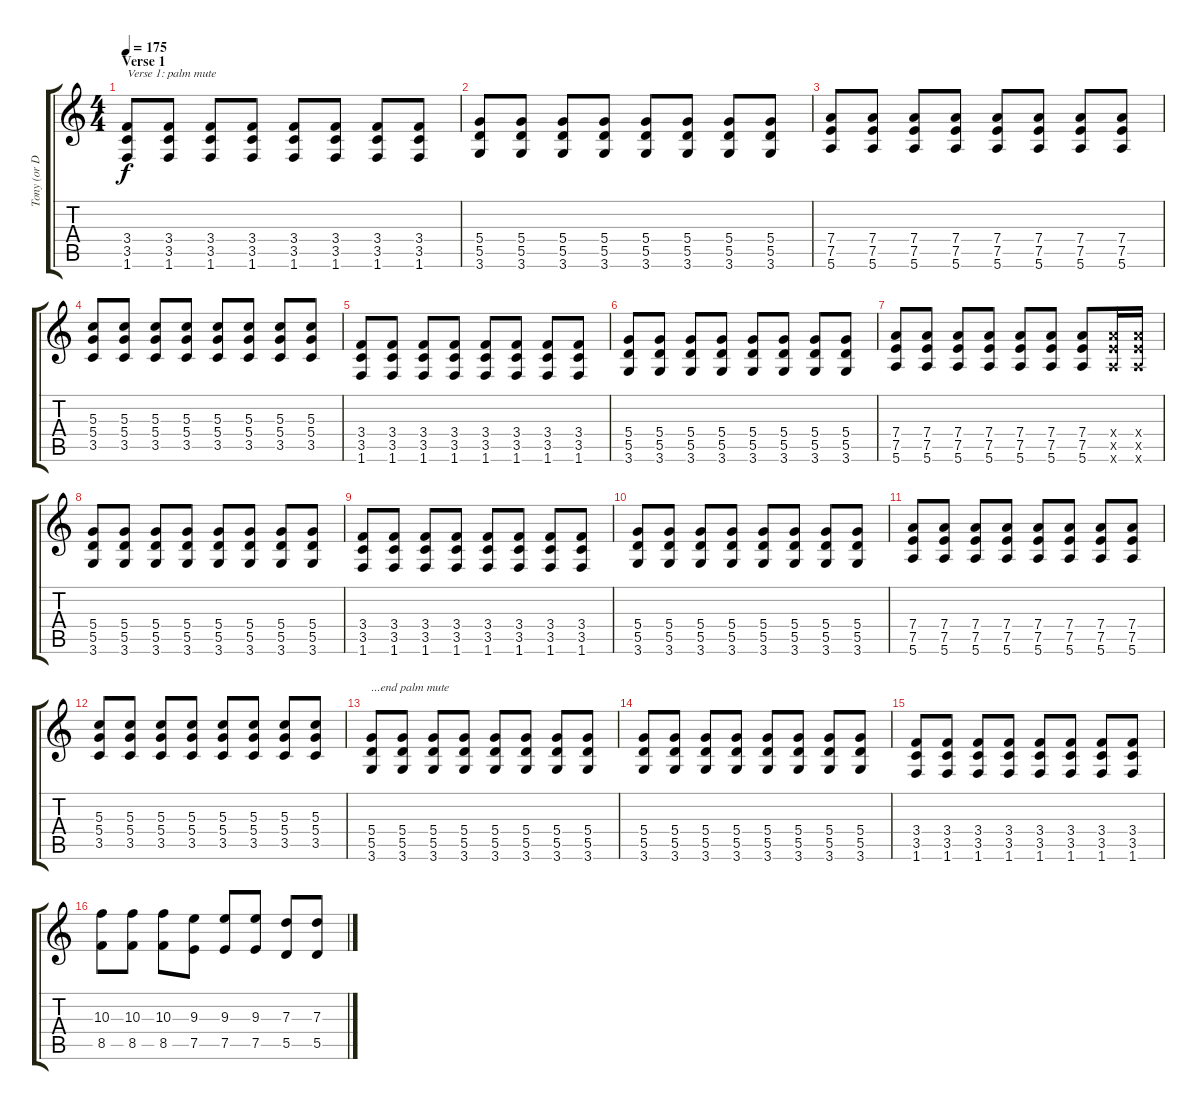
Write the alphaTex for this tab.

\track ("Tony (or Dave) - Guitar 1" "Tony (or D") {instrument distortionguitar}
\staff {score tabs}
\tuning (E4 B3 G3 D3 A2 E2) {hide}
\ts (4 4)
\section ("" "Verse 1")
\tempo 175
\clef g2
\ks c
(3.4 3.5 1.6).8{txt "Verse 1: palm mute" dy f volume 10} (3.4 3.5 1.6).8 (3.4 3.5 1.6).8 (3.4 3.5 1.6).8 (3.4 3.5 1.6).8 (3.4 3.5 1.6).8 (3.4 3.5 1.6).8 (3.4 3.5 1.6).8 |
(5.4 5.5 3.6).8 (5.4 5.5 3.6).8 (5.4 5.5 3.6).8 (5.4 5.5 3.6).8 (5.4 5.5 3.6).8 (5.4 5.5 3.6).8 (5.4 5.5 3.6).8 (5.4 5.5 3.6).8 |
(7.4 7.5 5.6).8 (7.4 7.5 5.6).8 (7.4 7.5 5.6).8 (7.4 7.5 5.6).8 (7.4 7.5 5.6).8 (7.4 7.5 5.6).8 (7.4 7.5 5.6).8 (7.4 7.5 5.6).8 |
(5.3 5.4 3.5).8 (5.3 5.4 3.5).8 (5.3 5.4 3.5).8 (5.3 5.4 3.5).8 (5.3 5.4 3.5).8 (5.3 5.4 3.5).8 (5.3 5.4 3.5).8 (5.3 5.4 3.5).8 |
(3.4 3.5 1.6).8 (3.4 3.5 1.6).8 (3.4 3.5 1.6).8 (3.4 3.5 1.6).8 (3.4 3.5 1.6).8 (3.4 3.5 1.6).8 (3.4 3.5 1.6).8 (3.4 3.5 1.6).8 |
(5.4 5.5 3.6).8 (5.4 5.5 3.6).8 (5.4 5.5 3.6).8 (5.4 5.5 3.6).8 (5.4 5.5 3.6).8 (5.4 5.5 3.6).8 (5.4 5.5 3.6).8 (5.4 5.5 3.6).8 |
(7.4 7.5 5.6).8 (7.4 7.5 5.6).8 (7.4 7.5 5.6).8 (7.4 7.5 5.6).8 (7.4 7.5 5.6).8 (7.4 7.5 5.6).8 (7.4 7.5 5.6).8 (7.4{x} 7.5{x} 5.6{x}).16 (7.4{x} 7.5{x} 5.6{x}).16 |
(5.4 5.5 3.6).8 (5.4 5.5 3.6).8 (5.4 5.5 3.6).8 (5.4 5.5 3.6).8 (5.4 5.5 3.6).8 (5.4 5.5 3.6).8 (5.4 5.5 3.6).8 (5.4 5.5 3.6).8 |
(3.4 3.5 1.6).8 (3.4 3.5 1.6).8 (3.4 3.5 1.6).8 (3.4 3.5 1.6).8 (3.4 3.5 1.6).8 (3.4 3.5 1.6).8 (3.4 3.5 1.6).8 (3.4 3.5 1.6).8 |
(5.4 5.5 3.6).8 (5.4 5.5 3.6).8 (5.4 5.5 3.6).8 (5.4 5.5 3.6).8 (5.4 5.5 3.6).8 (5.4 5.5 3.6).8 (5.4 5.5 3.6).8 (5.4 5.5 3.6).8 |
(7.4 7.5 5.6).8 (7.4 7.5 5.6).8 (7.4 7.5 5.6).8 (7.4 7.5 5.6).8 (7.4 7.5 5.6).8 (7.4 7.5 5.6).8 (7.4 7.5 5.6).8 (7.4 7.5 5.6).8 |
(5.3 5.4 3.5).8 (5.3 5.4 3.5).8 (5.3 5.4 3.5).8 (5.3 5.4 3.5).8 (5.3 5.4 3.5).8 (5.3 5.4 3.5).8 (5.3 5.4 3.5).8 (5.3 5.4 3.5).8 |
(5.4 5.5 3.6).8{txt "...end palm mute" volume 16} (5.4 5.5 3.6).8 (5.4 5.5 3.6).8 (5.4 5.5 3.6).8 (5.4 5.5 3.6).8 (5.4 5.5 3.6).8 (5.4 5.5 3.6).8 (5.4 5.5 3.6).8 |
(5.4 5.5 3.6).8 (5.4 5.5 3.6).8 (5.4 5.5 3.6).8 (5.4 5.5 3.6).8 (5.4 5.5 3.6).8 (5.4 5.5 3.6).8 (5.4 5.5 3.6).8 (5.4 5.5 3.6).8 |
(3.4 3.5 1.6).8 (3.4 3.5 1.6).8 (3.4 3.5 1.6).8 (3.4 3.5 1.6).8 (3.4 3.5 1.6).8 (3.4 3.5 1.6).8 (3.4 3.5 1.6).8 (3.4 3.5 1.6).8 |
(10.3 8.5).8 (10.3 8.5).8 (10.3 8.5).8 (9.3 7.5).8 (9.3 7.5).8 (9.3 7.5).8 (7.3 5.5).8 (7.3 5.5).8
